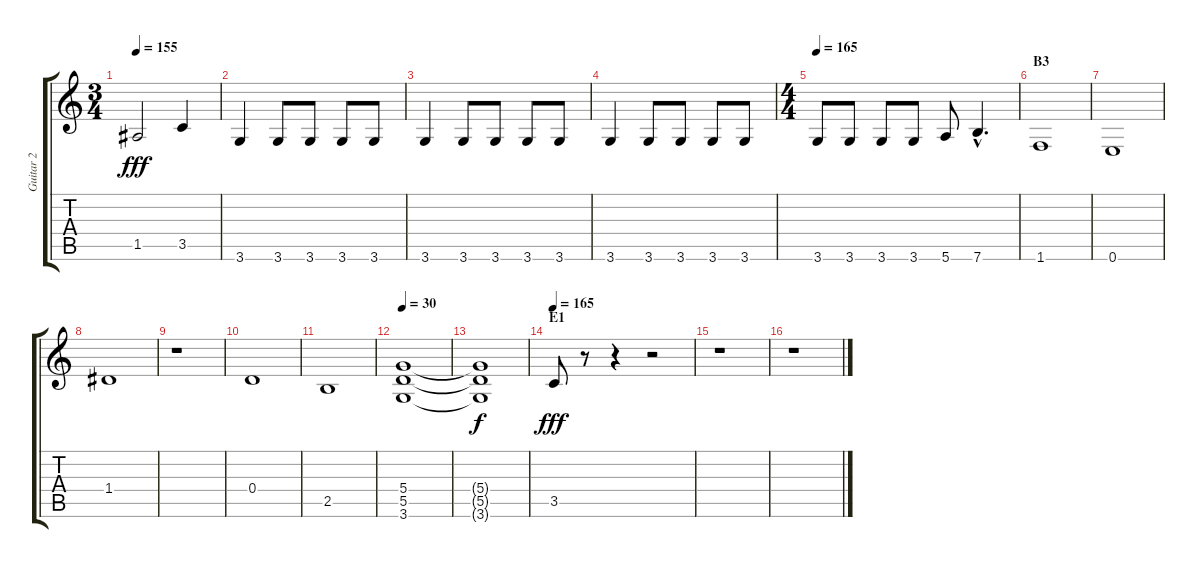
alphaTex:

\track ("Guitar 2" "Guitar 2") {instrument distortionguitar}
\staff {score tabs}
\tuning (E4 B3 G3 D3 A2 E2) {hide}
\ts (3 4)
\tempo 155
\clef g2
\ks c
1.5.2{dy fff} 3.5.4 |
3.6.4 3.6.8 3.6.8 3.6.8 3.6.8 |
3.6.4 3.6.8 3.6.8 3.6.8 3.6.8 |
3.6.4 3.6.8 3.6.8 3.6.8 3.6.8 |
\ts (4 4)
\tempo 165
3.6.8 3.6.8 3.6.8 3.6.8 5.6.8 7.6{hac}.4{d} |
\section ("" "B3")
1.6.1 |
0.6.1 |
1.4.1 |
r.1 |
0.4.1 |
2.5.1 |
\tempo 30
(5.4 5.5 3.6).1 |
(5.4{t} 5.5{t} 3.6{t}).1{dy f} |
\section ("" "E1")
\tempo 165
3.5.8{dy fff} r.8 r.4 r.2 |
r.1 |
r.1
